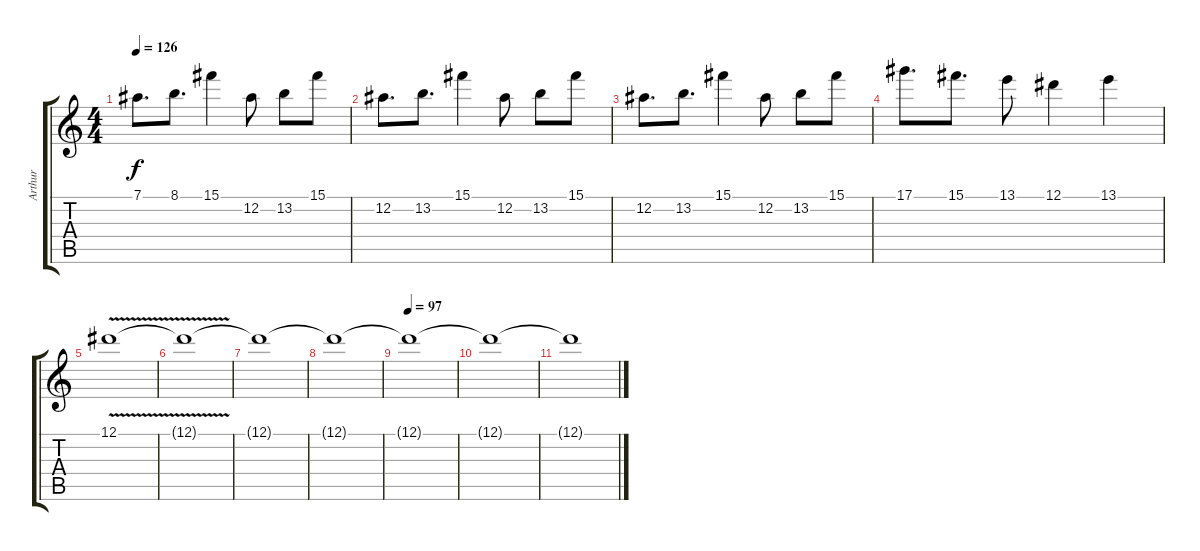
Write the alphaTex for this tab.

\track ("Arthur" "Arthur") {instrument distortionguitar}
\staff {score tabs}
\tuning (Eb4 Bb3 Gb3 Db3 Ab2 Eb2) {hide}
\ts (4 4)
\tempo 126
\clef g2
\ks c
7.1.8{d dy f} 8.1.8{d} 15.1.4 12.2.8 13.2.8 15.1.8 |
12.2.8{d} 13.2.8{d} 15.1.4 12.2.8 13.2.8 15.1.8 |
12.2.8{d} 13.2.8{d} 15.1.4 12.2.8 13.2.8 15.1.8 |
17.1.8{d} 15.1.8{d} 13.1.8 12.1.4 13.1.4 |
12.1{v}.1{volume 5} |
12.1{t}.1 |
12.1{t}.1 |
12.1{t}.1 |
\tempo 97
12.1{t}.1{volume 0} |
12.1{t}.1 |
12.1{t}.1
